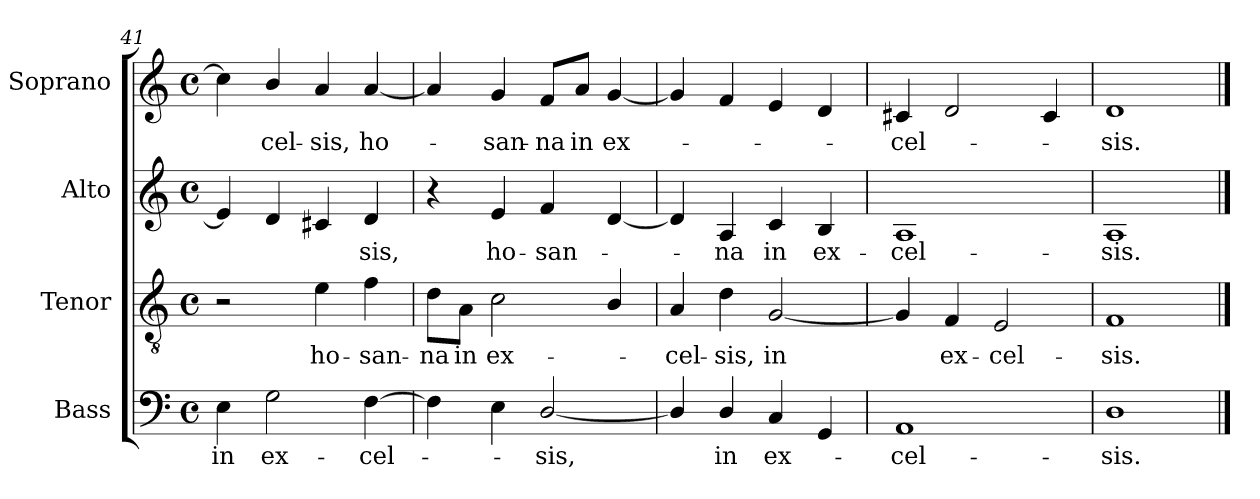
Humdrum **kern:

**kern	**text	**kern	**text	**kern	**text	**kern	**text
*part4	*part4	*part3	*part3	*part2	*part2	*part1	*part1
*staff4	*staff4	*staff3	*staff3	*staff2	*staff2	*staff1	*staff1
*I"Bass	*	*I"Tenor	*	*I"Alto	*	*I"Soprano	*
*I'B.	*	*I'T.	*	*I'A.	*	*I'S.	*
*clefF4	*	*clefGv2	*	*clefG2	*	*clefG2	*
*	*	*ITrd7c12	*	*	*	*	*
*k[]	*	*k[]	*	*k[]	*	*k[]	*
*C:	*	*C:	*	*C:	*	*C:	*
*M4/4	*	*M4/4	*	*M4/4	*	*M4/4	*
*met(c)	*	*met(c)	*	*met(c)	*	*met(c)	*
=41	=41	=41	=41	=41	=41	=41	=41
!	!LO:LY:b:color=#000000	!	!	!	!	!	!
4Ei\	in	2r	.	4ei/]	.	4cci\]	.
!	!LO:LY:b:color=#000000	!	!	!	!	!	!
!	!	!	!	!	!	!	!LO:LY:b:color=#000000
2Gi\	ex-	.	.	4di/	.	4bi/	-cel-
!	!	!	!LO:LY:b:color=#000000	!	!	!	!
!	!	!	!	!	!	!	!LO:LY:b:color=#000000
.	.	4Ei\	ho-	4c#Xi/	.	4ai/	-sis,
!	!LO:LY:b:color=#000000	!	!	!	!	!	!
!	!	!	!LO:LY:b:color=#000000	!	!	!	!
!	!	!	!	!	!LO:LY:b:color=#000000	!	!
!	!	!	!	!	!	!	!LO:LY:b:color=#000000
[4Fi\	-cel-	4Fi\	-san-	4di/	-sis,	[4ai/	ho-
=42	=42	=42	=42	=42	=42	=42	=42
!	!	!	!LO:LY:b:color=#000000	!	!	!	!
4Fi\]	.	8Di\L	-na	4r	.	4ai/]	.
!	!	!	!LO:LY:b:color=#000000	!	!	!	!
.	.	8AAi\J	in	.	.	.	.
!	!	!	!LO:LY:b:color=#000000	!	!	!	!
!	!	!	!	!	!LO:LY:b:color=#000000	!	!
!	!	!	!	!	!	!	!LO:LY:b:color=#000000
4Ei\	.	2Ci\	ex-	4ei/	ho-	4gi/	-san-
!	!LO:LY:b:color=#000000	!	!	!	!	!	!
!	!	!	!	!	!LO:LY:b:color=#000000	!	!
!	!	!	!	!	!	!	!LO:LY:b:color=#000000
[2Di/	-sis,	.	.	4fi/	-san-	8fi/L	-na
!	!	!	!	!	!	!	!LO:LY:b:color=#000000
.	.	.	.	.	.	8ai/J	in
!	!	!	!	!	!	!	!LO:LY:b:color=#000000
.	.	4BBi/	.	[4di/	.	[4gi/	ex-
=43	=43	=43	=43	=43	=43	=43	=43
!	!	!	!LO:LY:b:color=#000000	!	!	!	!
4Di/]	.	4AAi/	-cel-	4di/]	.	4gi/]	.
!	!LO:LY:b:color=#000000	!	!	!	!	!	!
!	!	!	!LO:LY:b:color=#000000	!	!	!	!
!	!	!	!	!	!LO:LY:b:color=#000000	!	!
4Di/	in	4Di\	-sis,	4Ai/	-na	4fi/	.
!	!LO:LY:b:color=#000000	!	!	!	!	!	!
!	!	!	!LO:LY:b:color=#000000	!	!	!	!
!	!	!	!	!	!LO:LY:b:color=#000000	!	!
4Ci/	ex-	[2GGi/	in	4ci/	in	4ei/	.
!	!	!	!	!	!LO:LY:b:color=#000000	!	!
4GGi/	.	.	.	4Bi/	ex-	4di/	.
=44	=44	=44	=44	=44	=44	=44	=44
!	!LO:LY:b:color=#000000	!	!	!	!	!	!
!	!	!	!	!	!LO:LY:b:color=#000000	!	!
!	!	!	!	!	!	!	!LO:LY:b:color=#000000
1AAi	-cel-	4GGi/]	.	1Ai	-cel-	4c#Xi/	-cel-
!	!	!	!LO:LY:b:color=#000000	!	!	!	!
.	.	4FFi/	ex-	.	.	2di/	.
!	!	!	!LO:LY:b:color=#000000	!	!	!	!
.	.	2EEi/	-cel-	.	.	.	.
.	.	.	.	.	.	4c#i/	.
=45	=45	=45	=45	=45	=45	=45	=45
!	!LO:LY:b:color=#000000	!	!	!	!	!	!
!	!	!	!LO:LY:b:color=#000000	!	!	!	!
!	!	!	!	!	!LO:LY:b:color=#000000	!	!
!	!	!	!	!	!	!	!LO:LY:b:color=#000000
1Di	-sis.	1FFi	-sis.	1Ai	-sis.	1di	-sis.
==	==	==	==	==	==	==	==
*-	*-	*-	*-	*-	*-	*-	*-
